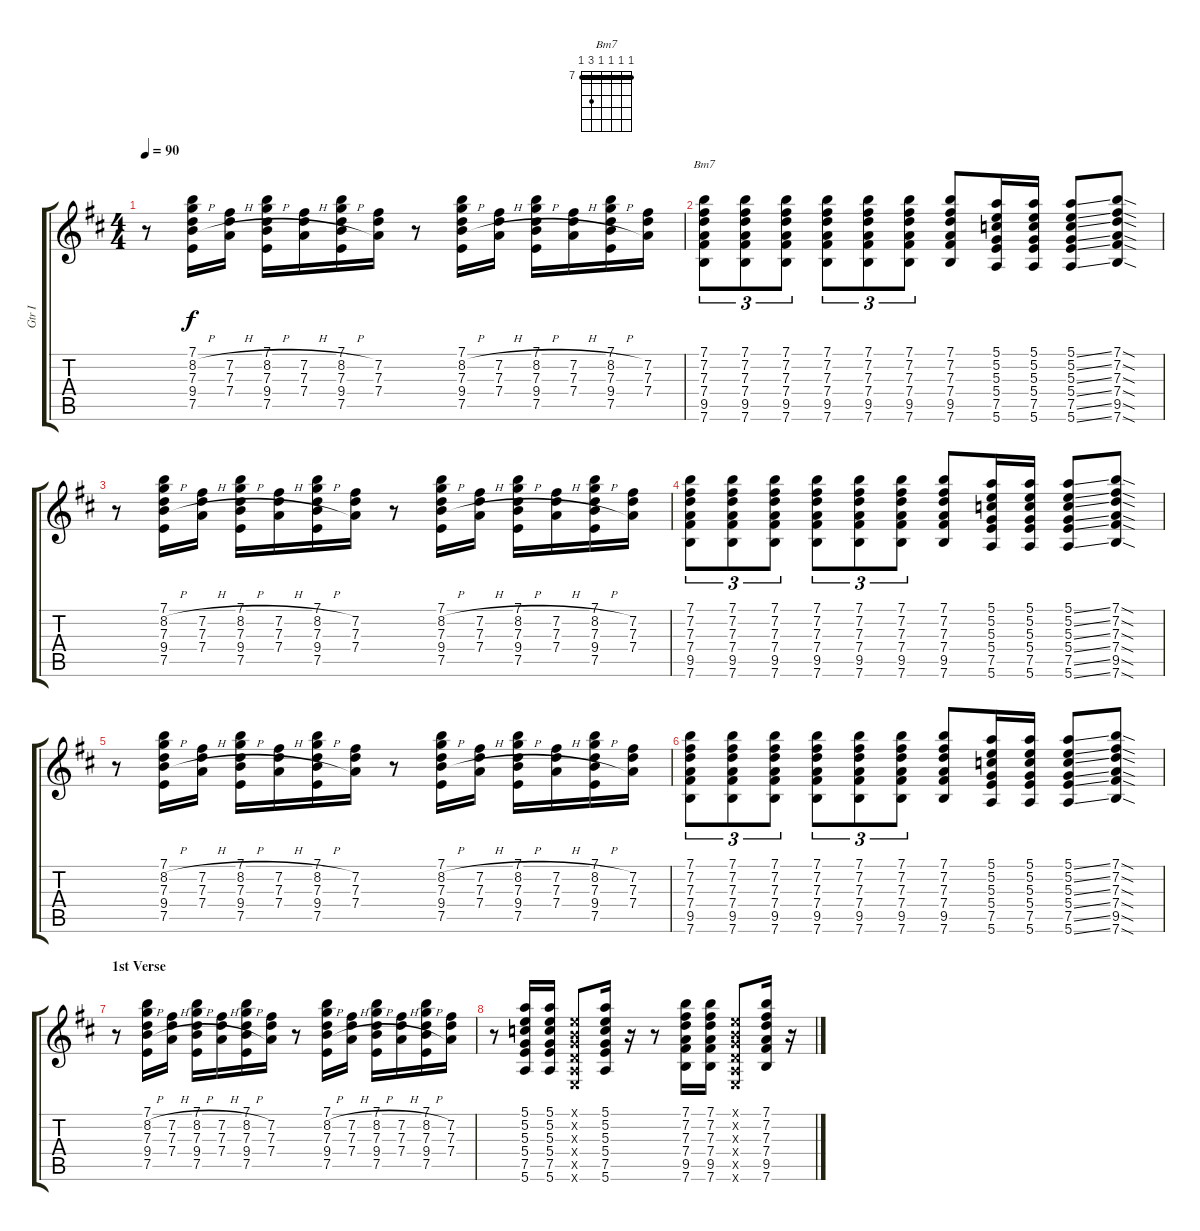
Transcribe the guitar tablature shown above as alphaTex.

\track ("Gtr I" "Gtr I") {instrument electricguitarclean}
\staff {score tabs}
\tuning (E4 B3 G3 D3 A2 E2) {hide}
\chord ("Bm7" 7 7 7 7 9 7) {firstfret 7 barre 7}
\ts (4 4)
\tempo 90
\clef g2
\ks bminor
r.8{dy f} (7.1 8.2{h} 7.3 9.4{h} 7.5).16 (7.2{h} 7.3 7.4{h}).16 (7.1 8.2{h} 7.3 9.4{h} 7.5).16 (7.2{h} 7.3 7.4{h}).16 (7.1 8.2{h} 7.3 9.4{h} 7.5).16 (7.2 7.3 7.4).16 r.8 (7.1 8.2{h} 7.3 9.4{h} 7.5).16 (7.2{h} 7.3 7.4{h}).16 (7.1 8.2{h} 7.3 9.4{h} 7.5).16 (7.2{h} 7.3 7.4{h}).16 (7.1 8.2{h} 7.3 9.4{h} 7.5).16 (7.2 7.3 7.4).16 |
(7.1 7.2 7.3 7.4 9.5 7.6).8{tu (3 2) ch "Bm7"} (7.1 7.2 7.3 7.4 9.5 7.6).8{tu (3 2)} (7.1 7.2 7.3 7.4 9.5 7.6).8{tu (3 2)} (7.1 7.2 7.3 7.4 9.5 7.6).8{tu (3 2)} (7.1 7.2 7.3 7.4 9.5 7.6).8{tu (3 2)} (7.1 7.2 7.3 7.4 9.5 7.6).8{tu (3 2)} (7.1 7.2 7.3 7.4 9.5 7.6).8 (5.1 5.2 5.3 5.4 7.5 5.6).16 (5.1 5.2 5.3 5.4 7.5 5.6).16 (5.1{ss} 5.2{ss} 5.3{ss} 5.4{ss} 7.5{ss} 5.6{ss}).8 (7.1{sod} 7.2{sod} 7.3{sod} 7.4{sod} 9.5{sod} 7.6{sod}).8 |
r.8 (7.1 8.2{h} 7.3 9.4{h} 7.5).16 (7.2{h} 7.3 7.4{h}).16 (7.1 8.2{h} 7.3 9.4{h} 7.5).16 (7.2{h} 7.3 7.4{h}).16 (7.1 8.2{h} 7.3 9.4{h} 7.5).16 (7.2 7.3 7.4).16 r.8 (7.1 8.2{h} 7.3 9.4{h} 7.5).16 (7.2{h} 7.3 7.4{h}).16 (7.1 8.2{h} 7.3 9.4{h} 7.5).16 (7.2{h} 7.3 7.4{h}).16 (7.1 8.2{h} 7.3 9.4{h} 7.5).16 (7.2 7.3 7.4).16 |
(7.1 7.2 7.3 7.4 9.5 7.6).8{tu (3 2)} (7.1 7.2 7.3 7.4 9.5 7.6).8{tu (3 2)} (7.1 7.2 7.3 7.4 9.5 7.6).8{tu (3 2)} (7.1 7.2 7.3 7.4 9.5 7.6).8{tu (3 2)} (7.1 7.2 7.3 7.4 9.5 7.6).8{tu (3 2)} (7.1 7.2 7.3 7.4 9.5 7.6).8{tu (3 2)} (7.1 7.2 7.3 7.4 9.5 7.6).8 (5.1 5.2 5.3 5.4 7.5 5.6).16 (5.1 5.2 5.3 5.4 7.5 5.6).16 (5.1{ss} 5.2{ss} 5.3{ss} 5.4{ss} 7.5{ss} 5.6{ss}).8 (7.1{sod} 7.2{sod} 7.3{sod} 7.4{sod} 9.5{sod} 7.6{sod}).8 |
r.8 (7.1 8.2{h} 7.3 9.4{h} 7.5).16 (7.2{h} 7.3 7.4{h}).16 (7.1 8.2{h} 7.3 9.4{h} 7.5).16 (7.2{h} 7.3 7.4{h}).16 (7.1 8.2{h} 7.3 9.4{h} 7.5).16 (7.2 7.3 7.4).16 r.8 (7.1 8.2{h} 7.3 9.4{h} 7.5).16 (7.2{h} 7.3 7.4{h}).16 (7.1 8.2{h} 7.3 9.4{h} 7.5).16 (7.2{h} 7.3 7.4{h}).16 (7.1 8.2{h} 7.3 9.4{h} 7.5).16 (7.2 7.3 7.4).16 |
(7.1 7.2 7.3 7.4 9.5 7.6).8{tu (3 2)} (7.1 7.2 7.3 7.4 9.5 7.6).8{tu (3 2)} (7.1 7.2 7.3 7.4 9.5 7.6).8{tu (3 2)} (7.1 7.2 7.3 7.4 9.5 7.6).8{tu (3 2)} (7.1 7.2 7.3 7.4 9.5 7.6).8{tu (3 2)} (7.1 7.2 7.3 7.4 9.5 7.6).8{tu (3 2)} (7.1 7.2 7.3 7.4 9.5 7.6).8 (5.1 5.2 5.3 5.4 7.5 5.6).16 (5.1 5.2 5.3 5.4 7.5 5.6).16 (5.1{ss} 5.2{ss} 5.3{ss} 5.4{ss} 7.5{ss} 5.6{ss}).8 (7.1{sod} 7.2{sod} 7.3{sod} 7.4{sod} 9.5{sod} 7.6{sod}).8 |
\section ("" "1st Verse")
r.8 (7.1 8.2{h} 7.3 9.4{h} 7.5).16 (7.2{h} 7.3 7.4{h}).16 (7.1 8.2{h} 7.3 9.4{h} 7.5).16 (7.2{h} 7.3 7.4{h}).16 (7.1 8.2{h} 7.3 9.4{h} 7.5).16 (7.2 7.3 7.4).16 r.8 (7.1 8.2{h} 7.3 9.4{h} 7.5).16 (7.2{h} 7.3 7.4{h}).16 (7.1 8.2{h} 7.3 9.4{h} 7.5).16 (7.2{h} 7.3 7.4{h}).16 (7.1 8.2{h} 7.3 9.4{h} 7.5).16 (7.2 7.3 7.4).16 |
r.8 (5.1 5.2 5.3 5.4 7.5 5.6).16 (5.1 5.2 5.3 5.4 7.5 5.6).16 (0.1{x} 0.2{x} 0.3{x} 0.4{x} 0.5{x} 0.6{x}).8 (5.1 5.2 5.3 5.4 7.5 5.6).16 r.16 r.8 (7.1 7.2 7.3 7.4 9.5 7.6).16 (7.1 7.2 7.3 7.4 9.5 7.6).16 (0.1{x} 0.2{x} 0.3{x} 0.4{x} 0.5{x} 0.6{x}).8 (7.1 7.2 7.3 7.4 9.5 7.6).16 r.16
